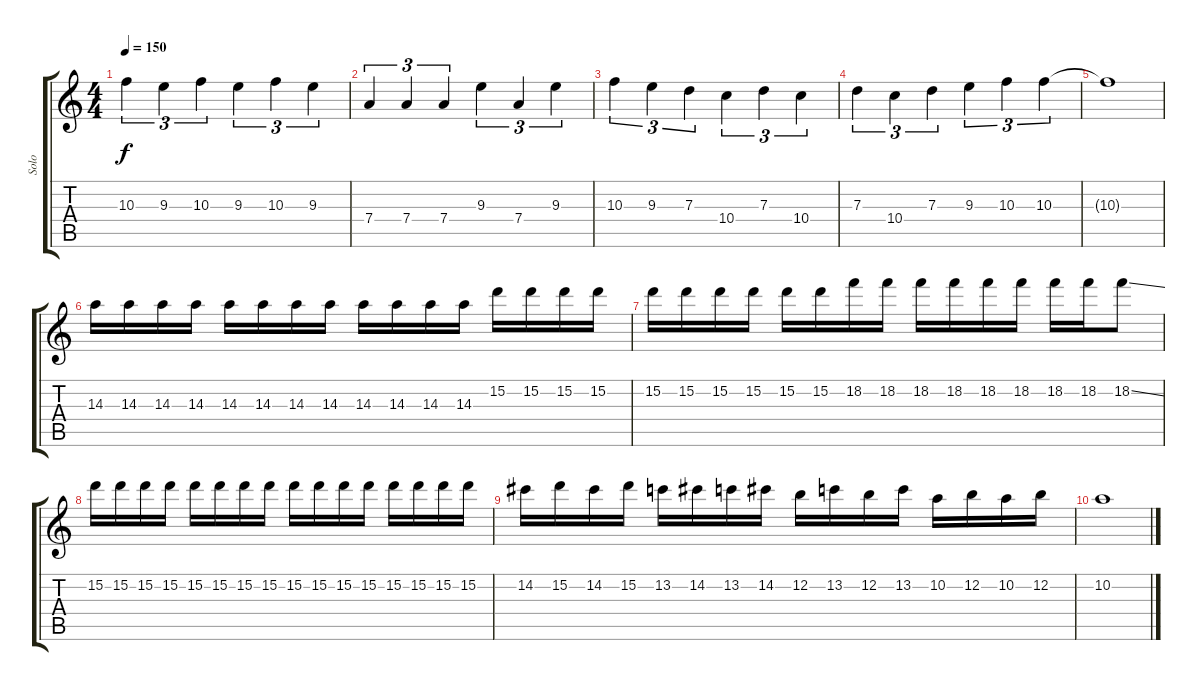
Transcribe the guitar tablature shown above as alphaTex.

\track ("Solo" "Solo") {instrument overdrivenguitar}
\staff {score tabs}
\tuning (E4 B3 G3 D3 A2 E2) {hide}
\ts (4 4)
\tempo 150
\clef g2
\ks c
10.3.4{tu (3 2) dy f} 9.3.4{tu (3 2)} 10.3.4{tu (3 2)} 9.3.4{tu (3 2)} 10.3.4{tu (3 2)} 9.3.4{tu (3 2)} |
7.4.4{tu (3 2)} 7.4.4{tu (3 2)} 7.4.4{tu (3 2)} 9.3.4{tu (3 2)} 7.4.4{tu (3 2)} 9.3.4{tu (3 2)} |
10.3.4{tu (3 2)} 9.3.4{tu (3 2)} 7.3.4{tu (3 2)} 10.4.4{tu (3 2)} 7.3.4{tu (3 2)} 10.4.4{tu (3 2)} |
7.3.4{tu (3 2)} 10.4.4{tu (3 2)} 7.3.4{tu (3 2)} 9.3.4{tu (3 2)} 10.3.4{tu (3 2)} 10.3.4{tu (3 2)} |
10.3{t}.1 |
14.3.16 14.3.16 14.3.16 14.3.16 14.3.16 14.3.16 14.3.16 14.3.16 14.3.16 14.3.16 14.3.16 14.3.16 15.2.16 15.2.16 15.2.16 15.2.16 |
15.2.16 15.2.16 15.2.16 15.2.16 15.2.16 15.2.16 18.2.16 18.2.16 18.2.16 18.2.16 18.2.16 18.2.16 18.2.16 18.2.16 18.2{ss}.8 |
15.2.16 15.2.16 15.2.16 15.2.16 15.2.16 15.2.16 15.2.16 15.2.16 15.2.16 15.2.16 15.2.16 15.2.16 15.2.16 15.2.16 15.2.16 15.2.16 |
14.2.16 15.2.16 14.2.16 15.2.16 13.2.16 14.2.16 13.2.16 14.2.16 12.2.16 13.2.16 12.2.16 13.2.16 10.2.16 12.2.16 10.2.16 12.2.16 |
10.2.1
